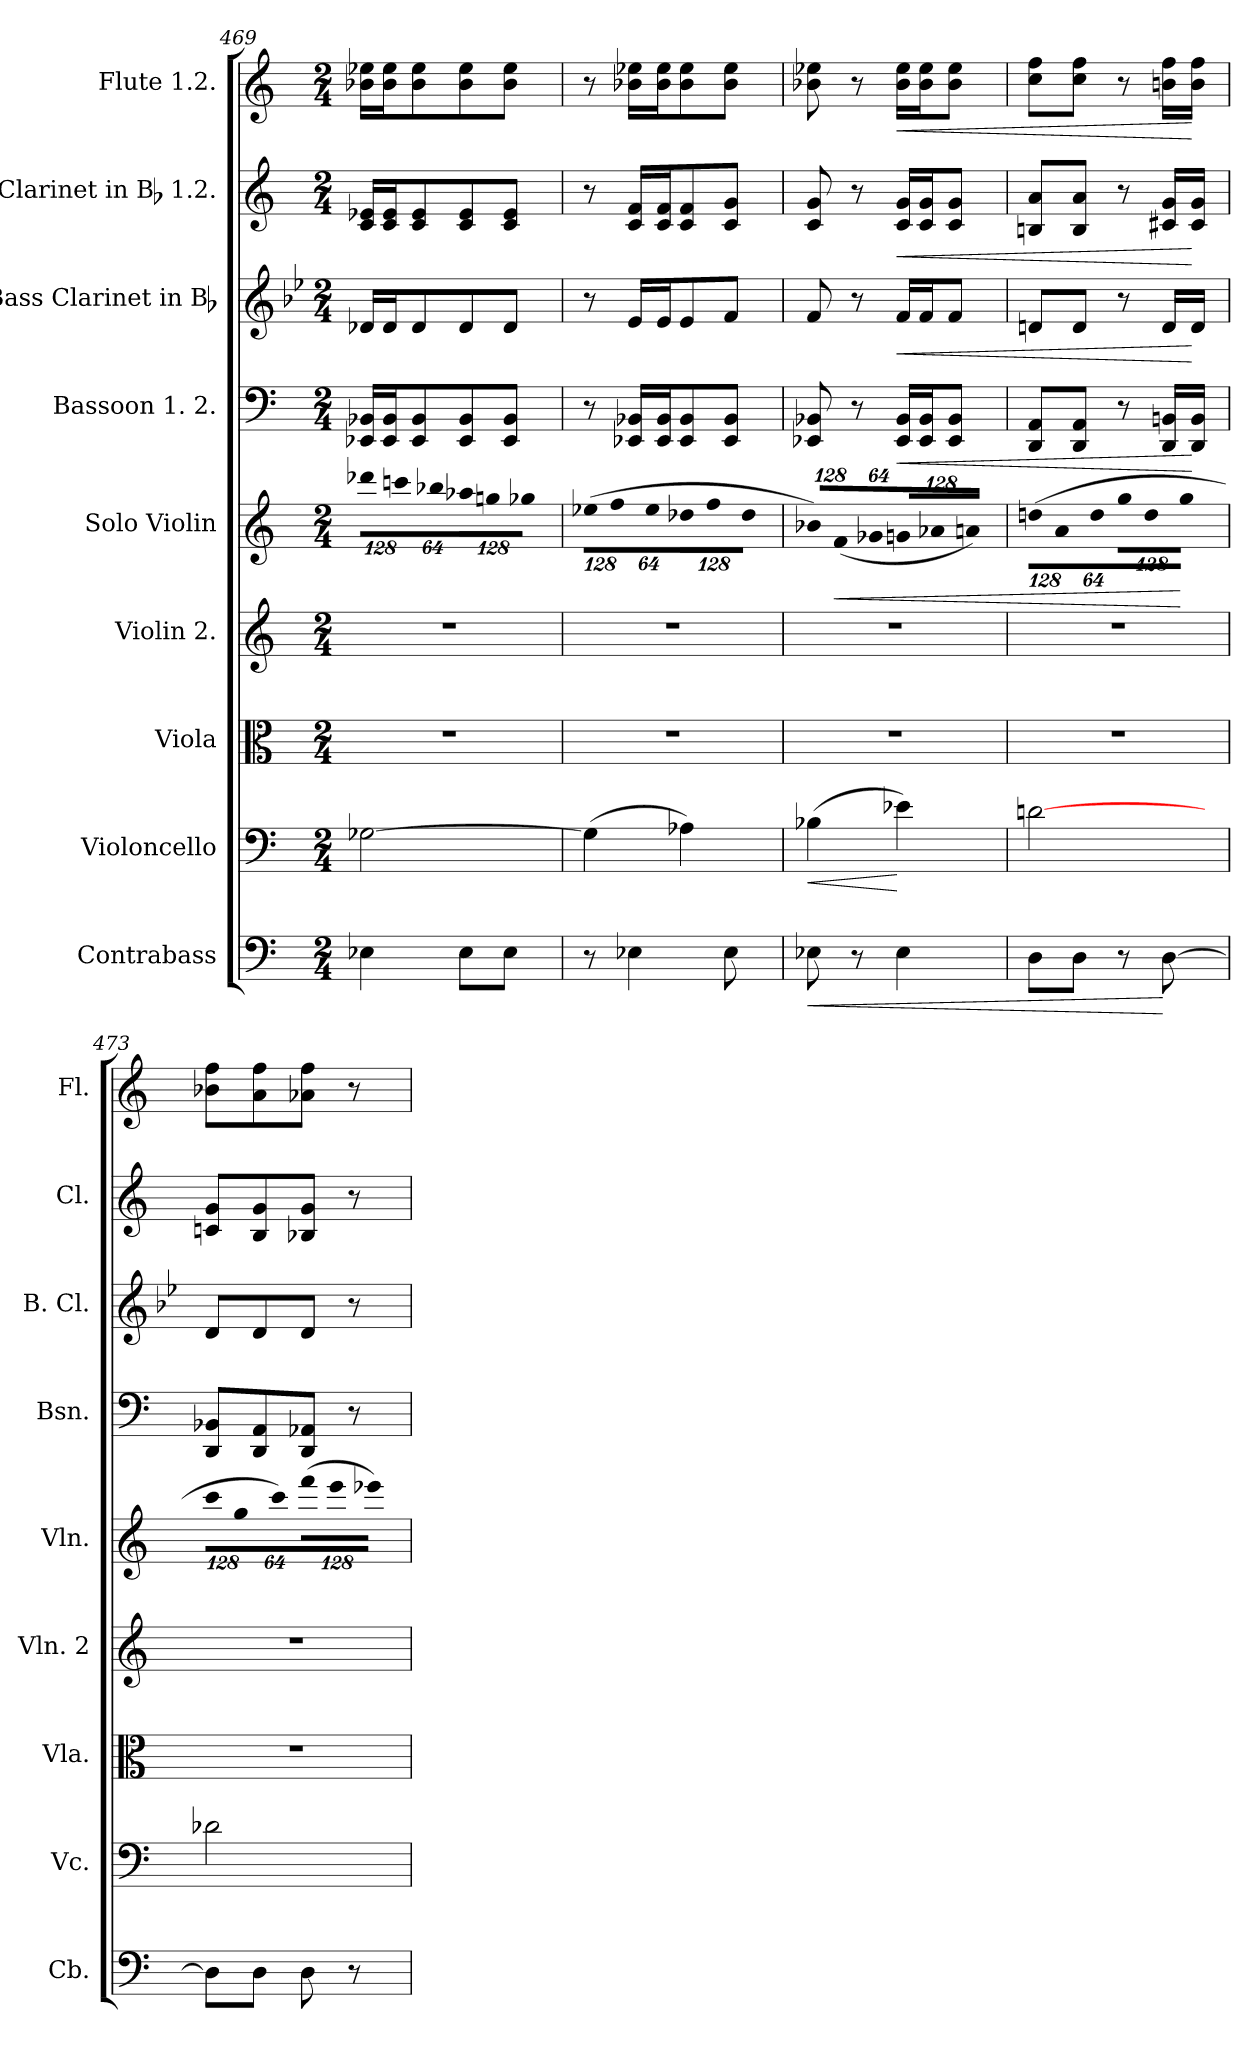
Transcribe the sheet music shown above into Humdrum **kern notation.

**kern	**dynam	**kern	**dynam	**kern	**kern	**kern	**dynam	**kern	**dynam	**kern	**dynam	**kern	**dynam	**kern	**dynam
*part9	*part9	*part8	*part8	*part7	*part6	*part5	*part5	*part4	*part4	*part3	*part3	*part2	*part2	*part1	*part1
*staff9	*staff9	*staff8	*staff8	*staff7	*staff6	*staff5	*staff5	*staff4	*staff4	*staff3	*staff3	*staff2	*staff2	*staff1	*staff1
*I"Contrabass	*	*I"Violoncello	*	*I"Viola	*I"Violin 2.	*I"Solo Violin	*	*I"Bassoon 1. 2.	*	*I"Bass Clarinet in Bb	*	*I"Clarinet in Bb 1.2.	*	*I"Flute 1.2.	*
*I'Cb.	*	*I'Vc.	*	*I'Vla.	*I'Vln. 2	*I'Vln.	*	*I'Bsn.	*	*I'B. Cl.	*	*I'Cl.	*	*I'Fl.	*
!!LO:PB:g=z
*clefF4	*	*clefF4	*	*clefC3	*clefG2	*clefG2	*	*clefF4	*	*clefG2	*	*clefG2	*	*clefG2	*
*ITrd7c12	*	*	*	*	*	*	*	*	*	*ITrd8c14	*	*ITrd1c2	*	*	*
*k[]	*	*k[]	*	*k[]	*k[]	*k[]	*	*k[]	*	*k[b-e-]	*	*k[b-e-]	*	*k[]	*
*M2/4	*	*M2/4	*	*M2/4	*M2/4	*M2/4	*	*M2/4	*	*M2/4	*	*M2/4	*	*M2/4	*
=469	=469	=469	=469	=469	=469	=469	=469	=469	=469	=469	=469	=469	=469	=469	=469
!	!	!	!	!LO:N:vis=1	!LO:N:vis=1	!	!	!	!	!	!	!	!	!	!
*	*	*	*	*	*	*Xbrackettup	*	*	*	*	*	*	*	*	*
!	!	!	!	!	!	!LO:N:vis=8	!	!	!	!	!	!	!	!	!
4EE-Xi\	.	[>2G-Xi\	.	2r	2r	1024%85ddd-Xi\L	.	16EE-Xi/ 16BB-XiLL	.	16D-Xi/LL	.	16B-i/ 16d-XiLL	.	16b-Xi\ 16ee-XiLL	.
.	.	.	.	.	.	.	.	16EE-i/ 16BB-iJ	.	16D-i/J	.	16B-i/ 16d-iJ	.	16b-i\ 16ee-iJ	.
!	!	!	!	!	!	!LO:N:vis=8	!	!	!	!	!	!	!	!	!
.	.	.	.	.	.	1024%85cccni\	.	.	.	.	.	.	.	.	.
.	.	.	.	.	.	.	.	8EE-i/ 8BB-i	.	8D-i/	.	8B-i/ 8d-i	.	8b-i\ 8ee-i	.
!	!	!	!	!	!	!LO:N:vis=8	!	!	!	!	!	!	!	!	!
.	.	.	.	.	.	512%43bb-Xi\J	.	.	.	.	.	.	.	.	.
!	!	!	!	!	!	!LO:N:vis=8	!	!	!	!	!	!	!	!	!
8EE-i\L	.	.	.	.	.	1024%85aa-Xi\L	.	8EE-i/ 8BB-i	.	8D-i/	.	8B-i/ 8d-i	.	8b-i\ 8ee-i	.
!	!	!	!	!	!	!LO:N:vis=8	!	!	!	!	!	!	!	!	!
.	.	.	.	.	.	1024%85ggni\	.	.	.	.	.	.	.	.	.
8EE-i\J	.	.	.	.	.	.	.	8EE-i/ 8BB-iJ	.	8D-i/J	.	8B-i/ 8d-iJ	.	8b-i\ 8ee-iJ	.
!	!	!	!	!	!	!LO:N:vis=8	!	!	!	!	!	!	!	!	!
.	.	.	.	.	.	512%43gg-Xi\J	.	.	.	.	.	.	.	.	.
=470	=470	=470	=470	=470	=470	=470	=470	=470	=470	=470	=470	=470	=470	=470	=470
!	!	!	!	!LO:N:vis=1	!LO:N:vis=1	!LO:N:vis=8	!	!	!	!	!	!	!	!	!
8r	.	(4G-i\]	.	2r	2r	(1024%85ee-Xi\L	.	8r	.	8r	.	8r	.	8r	.
!	!	!	!	!	!	!LO:N:vis=8	!	!	!	!	!	!	!	!	!
.	.	.	.	.	.	1024%85ffi\	.	.	.	.	.	.	.	.	.
4EE-Xi\	.	.	.	.	.	.	.	16EE-Xi/ 16BB-XiLL	.	16E-i/LL	.	16B-i/ 16e-iLL	.	16b-Xi\ 16ee-XiLL	.
!	!	!	!	!	!	!LO:N:vis=8	!	!	!	!	!	!	!	!	!
.	.	.	.	.	.	512%43ee-i\J	.	.	.	.	.	.	.	.	.
.	.	.	.	.	.	.	.	16EE-i/ 16BB-iJ	.	16E-i/J	.	16B-i/ 16e-iJ	.	16b-i\ 16ee-iJ	.
!	!	!	!	!	!	!LO:N:vis=8	!	!	!	!	!	!	!	!	!
.	.	4A-Xi\)	.	.	.	1024%85dd-Xi\L	.	8EE-i/ 8BB-i	.	8E-i/	.	8B-i/ 8e-i	.	8b-i\ 8ee-i	.
!	!	!	!	!	!	!LO:N:vis=8	!	!	!	!	!	!	!	!	!
.	.	.	.	.	.	1024%85ffi\	.	.	.	.	.	.	.	.	.
8EE-i\	.	.	.	.	.	.	.	8EE-i/ 8BB-iJ	.	8Fi/J	.	8B-i/ 8fiJ	.	8b-i\ 8ee-iJ	.
!	!	!	!	!	!	!LO:N:vis=8	!	!	!	!	!	!	!	!	!
.	.	.	.	.	.	512%43dd-i\J	.	.	.	.	.	.	.	.	.
=471	=471	=471	=471	=471	=471	=471	=471	=471	=471	=471	=471	=471	=471	=471	=471
!	!LO:HP:b	!	!LO:HP:b	!LO:N:vis=1	!LO:N:vis=1	!LO:N:vis=8	!	!	!	!	!	!	!	!	!
8EE-Xi\	<	(4B-Xi\	<	2r	2r	1024%85b-Xi/L)	.	8EE-Xi/ 8BB-Xi	.	8Fi/	.	8B-i/ 8fi	.	8b-Xi\ 8ee-Xi	.
!	!	!	!	!	!	!LO:N:vis=8	!LO:HP:b	!	!	!	!	!	!	!	!
.	.	.	.	.	.	(1024%85fi/	<	.	.	.	.	.	.	.	.
8r	.	.	.	.	.	.	.	8r	.	8r	.	8r	.	8r	.
!	!	!	!	!	!	!LO:N:vis=8	!	!	!	!	!	!	!	!	!
.	.	.	.	.	.	512%43g-Xi/J	.	.	.	.	.	.	.	.	.
!	!	!	!	!	!	!LO:N:vis=8	!	!	!LO:HP:b	!	!LO:HP:b	!	!LO:HP:b	!	!LO:HP:b
4EE-i\	.	4e-Xi\)	[	.	.	1024%85gni/L	.	16EE-i/ 16BB-iLL	<	16Fi/LL	<	16B-i/ 16fiLL	<	16b-i\ 16ee-iLL	<
.	.	.	.	.	.	.	.	16EE-i/ 16BB-iJ	.	16Fi/J	.	16B-i/ 16fiJ	.	16b-i\ 16ee-iJ	.
!	!	!	!	!	!	!LO:N:vis=8	!	!	!	!	!	!	!	!	!
.	.	.	.	.	.	1024%85a-Xi/	.	.	.	.	.	.	.	.	.
.	.	.	.	.	.	.	.	8EE-i/ 8BB-iJ	.	8Fi/J	.	8B-i/ 8fiJ	.	8b-i\ 8ee-iJ	.
!	!	!	!	!	!	!LO:N:vis=8	!	!	!	!	!	!	!	!	!
.	.	.	.	.	.	512%43ani/J)	.	.	.	.	.	.	.	.	.
=472	=472	=472	=472	=472	=472	=472	=472	=472	=472	=472	=472	=472	=472	=472	=472
!	!	!	!	!LO:N:vis=1	!LO:N:vis=1	!LO:N:vis=8	!	!	!	!	!	!	!	!	!
8DDi\L	.	[>2dni\	.	2r	2r	(1024%85ddni\L	.	8DDi/ 8AAiL	.	8Dni/L	.	8Ani/ 8giL	.	8cci\ 8ffiL	.
!	!	!	!	!	!	!LO:N:vis=8	!	!	!	!	!	!	!	!	!
.	.	.	.	.	.	1024%85ai\	.	.	.	.	.	.	.	.	.
8DDi\J	.	.	.	.	.	.	.	8DDi/ 8AAiJ	.	8Di/J	.	8Ai/ 8giJ	.	8cci\ 8ffiJ	.
!	!	!	!	!	!	!LO:N:vis=8	!	!	!	!	!	!	!	!	!
.	.	.	.	.	.	512%43ddi\J	.	.	.	.	.	.	.	.	.
!	!	!	!	!	!	!LO:N:vis=8	!	!	!	!	!	!	!	!	!
8r	.	.	.	.	.	1024%85ggi\L	.	8r	.	8r	.	8r	.	8r	.
!	!	!	!	!	!	!LO:N:vis=8	!	!	!	!	!	!	!	!	!
.	.	.	.	.	.	1024%85ddi\	.	.	.	.	.	.	.	.	.
[>8DDi\	[	.	.	.	.	.	.	16DDi/ 16BBniLL	.	16Di/LL	.	16Bni/ 16fiLL	.	16bni\ 16ffiLL	.
!	!	!	!	!	!	!LO:N:vis=8	!	!	!	!	!	!	!	!	!
.	.	.	.	.	.	512%43ggi\J	[	.	.	.	.	.	.	.	.
.	.	.	.	.	.	.	.	16DDi/ 16BBiJJ	[	16Di/JJ	[	16Bi/ 16fiJJ	[	16bi\ 16ffiJJ	[
=473	=473	=473	=473	=473	=473	=473	=473	=473	=473	=473	=473	=473	=473	=473	=473
!	!	!	!	!LO:N:vis=1	!LO:N:vis=1	!LO:N:vis=8	!	!	!	!	!	!	!	!	!
8DDi\L]	.	2d-Xi\	.	2r	2r	1024%85ccci\L	.	8DDi/ 8BB-XiL	.	8Di/L	.	8B-Xi/ 8fiL	.	8b-Xi\ 8ffiL	.
!	!	!	!	!	!	!LO:N:vis=8	!	!	!	!	!	!	!	!	!
.	.	.	.	.	.	1024%85ggi\	.	.	.	.	.	.	.	.	.
8DDi\J	.	.	.	.	.	.	.	8DDi/ 8AAi	.	8Di/	.	8Ai/ 8fi	.	8ai\ 8ffi	.
!	!	!	!	!	!	!LO:N:vis=8	!	!	!	!	!	!	!	!	!
.	.	.	.	.	.	512%43ccci\J)	.	.	.	.	.	.	.	.	.
!	!	!	!	!	!	!LO:N:vis=8	!	!	!	!	!	!	!	!	!
8DDi\	.	.	.	.	.	(1024%85fffi\L	.	8DDi/ 8AA-XiJ	.	8Di/J	.	8A-Xi/ 8fiJ	.	8a-Xi\ 8ffiJ	.
!	!	!	!	!	!	!LO:N:vis=8	!	!	!	!	!	!	!	!	!
.	.	.	.	.	.	1024%85eeei\	.	.	.	.	.	.	.	.	.
8r	.	.	.	.	.	.	.	8r	.	8r	.	8r	.	8r	.
!	!	!	!	!	!	!LO:N:vis=8	!	!	!	!	!	!	!	!	!
.	.	.	.	.	.	512%43eee-Xi\J)	.	.	.	.	.	.	.	.	.
=	=	=	=	=	=	=	=	=	=	=	=	=	=	=	=
*-	*-	*-	*-	*-	*-	*-	*-	*-	*-	*-	*-	*-	*-	*-	*-
